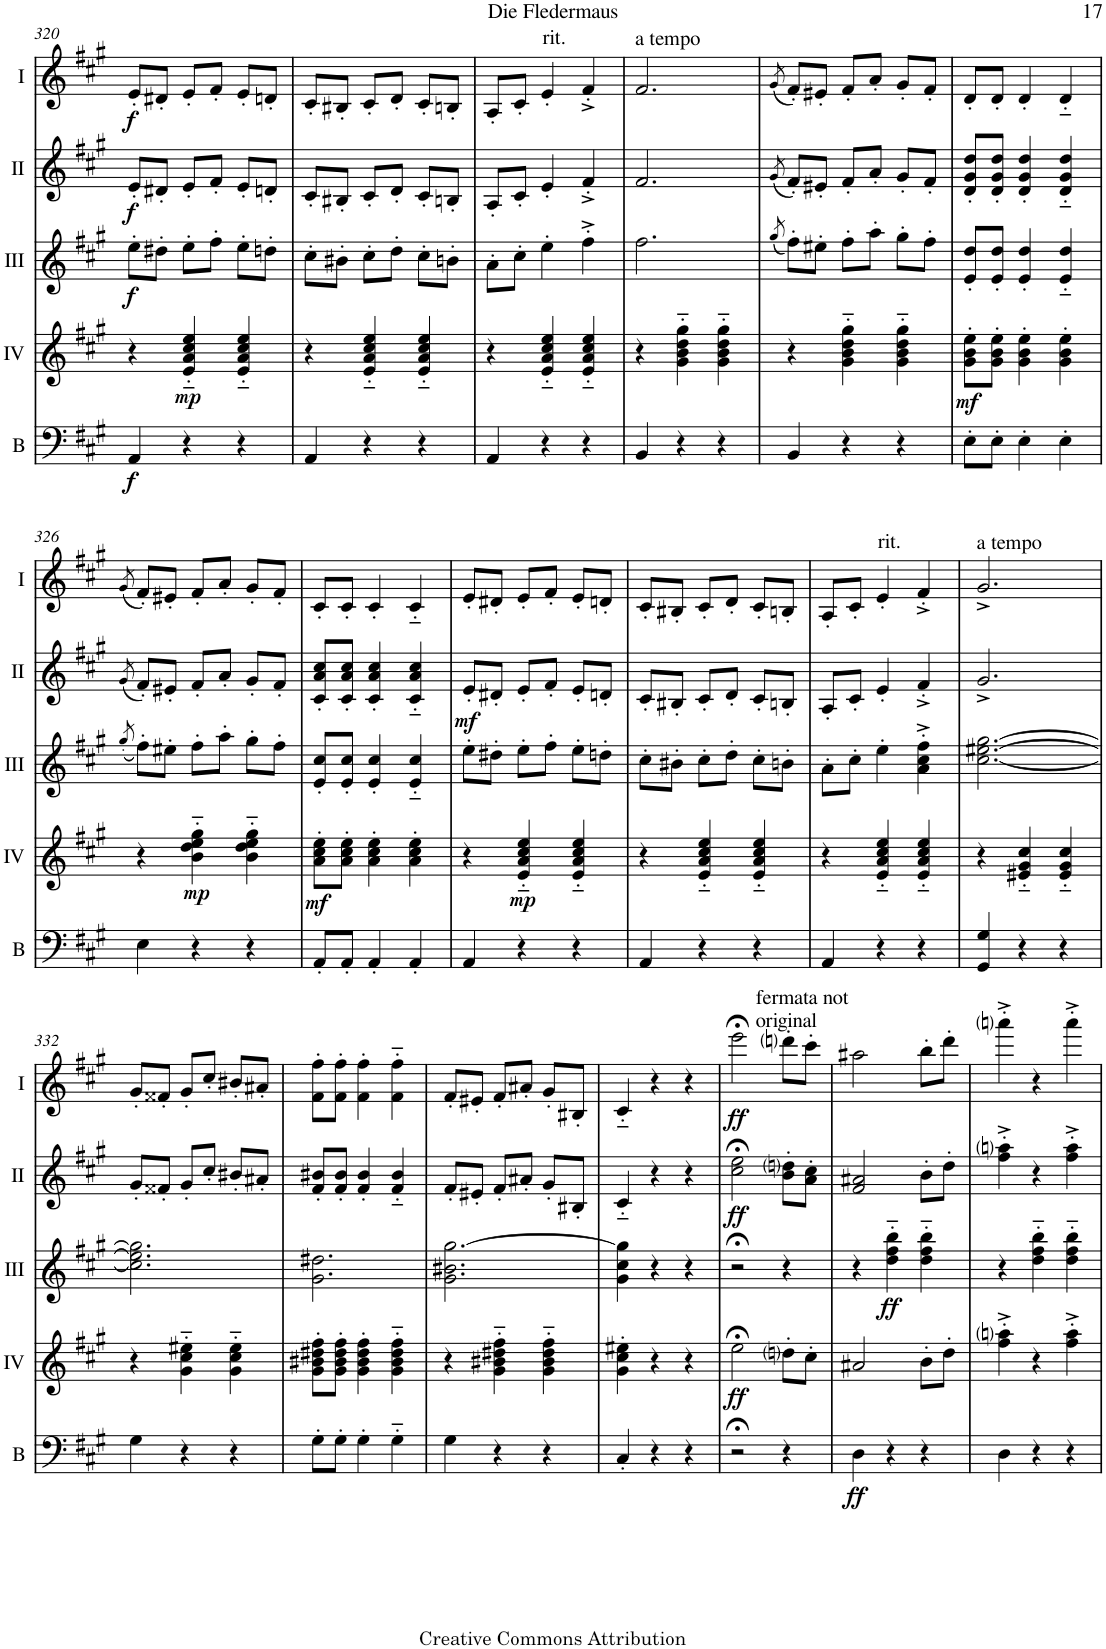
**kern	**dynam	**kern	**dynam	**kern	**dynam	**kern	**dynam	**kern	**dynam
*part5	*part5	*part4	*part4	*part3	*part3	*part2	*part2	*part1	*part1
*staff5	*staff5	*staff4	*staff4	*staff3	*staff3	*staff2	*staff2	*staff1	*staff1
*I"Bass	*	*I"Acc. 4	*	*I"Acc. 3	*	*I"Acc. 2	*	*I"Acc. 1	*
*I'B	*	*	*	*	*	*	*	*	*
!!LO:PB:g=z
*clefF4	*	*clefG2	*	*clefG2	*	*clefG2	*	*clefG2	*
*Trd7c12	*	*Trd7c12	*	*Trd7c12	*	*	*	*	*
*k[f#c#g#]	*	*k[f#c#g#]	*	*k[f#c#g#]	*	*k[f#c#g#]	*	*k[f#c#g#]	*
*M3/4	*	*M3/4	*	*M3/4	*	*M3/4	*	*M3/4	*
=320	=320	=320	=320	=320	=320	=320	=320	=320	=320
!	!LO:DY:b	!	!	!	!LO:DY:b	!	!LO:DY:b	!	!LO:DY:b
4AA/	f	4r	.	8ee'\L	f	8e'/L	f	8e'/L	f
.	.	.	.	8dd#X'\J	.	8d#X'/J	.	8d#X'/J	.
!	!	!	!LO:DY:b	!	!	!	!	!	!
4r	.	4e/'~ 4a/'~ 4cc#/'~ 4ee/'~	mp	8ee'\L	.	8e'/L	.	8e'/L	.
.	.	.	.	8ff#'\J	.	8f#'/J	.	8f#'/J	.
4r	.	4e/'~ 4a/'~ 4cc#/'~ 4ee/'~	.	8ee'\L	.	8e'/L	.	8e'/L	.
.	.	.	.	8ddn'\J	.	8dn'/J	.	8dn'/J	.
=321	=321	=321	=321	=321	=321	=321	=321	=321	=321
4AA/	.	4r	.	8cc#'\L	.	8c#'/L	.	8c#'/L	.
.	.	.	.	8b#X'\J	.	8B#X'/J	.	8B#X'/J	.
4r	.	4e/'~ 4a/'~ 4cc#/'~ 4ee/'~	.	8cc#'\L	.	8c#'/L	.	8c#'/L	.
.	.	.	.	8dd'\J	.	8d'/J	.	8d'/J	.
4r	.	4e/'~ 4a/'~ 4cc#/'~ 4ee/'~	.	8cc#'\L	.	8c#'/L	.	8c#'/L	.
.	.	.	.	8bn'\J	.	8Bn'/J	.	8Bn'/J	.
=322	=322	=322	=322	=322	=322	=322	=322	=322	=322
4AA/	.	4r	.	8a'\L	.	8A'/L	.	8A'/L	.
.	.	.	.	8cc#'\J	.	8c#'/J	.	8c#'/J	.
!	!	!	!	!	!	!	!	!LO:TX:a:t=rit.	!
4r	.	4e/'~ 4a/'~ 4cc#/'~ 4ee/'~	.	4ee'\	.	4e'/	.	4e'/	.
4r	.	4e/'~ 4a/'~ 4cc#/'~ 4ee/'~	.	4ff#'^\	.	4f#'^/	.	4f#'^/	.
=323	=323	=323	=323	=323	=323	=323	=323	=323	=323
!	!	!	!	!	!	!	!	!LO:TX:a:t=a tempo	!
4BB/	.	4r	.	2.ff#\	.	2.f#/	.	2.f#/	.
4r	.	4g#\'~ 4b\'~ 4dd\'~ 4gg#\'~	.	.	.	.	.	.	.
4r	.	4g#\'~ 4b\'~ 4dd\'~ 4gg#\'~	.	.	.	.	.	.	.
=324	=324	=324	=324	=324	=324	=324	=324	=324	=324
.	.	.	.	(8qgg#/	.	(8qg#/	.	(8qg#/	.
4BB/	.	4r	.	8ff#'\L)	.	8f#'/L)	.	8f#'/L)	.
.	.	.	.	8ee#X'\J	.	8e#X'/J	.	8e#X'/J	.
4r	.	4g#\'~ 4b\'~ 4dd\'~ 4gg#\'~	.	8ff#'\L	.	8f#'/L	.	8f#'/L	.
.	.	.	.	8aa'\J	.	8a'/J	.	8a'/J	.
4r	.	4g#\'~ 4b\'~ 4dd\'~ 4gg#\'~	.	8gg#'\L	.	8g#'/L	.	8g#'/L	.
.	.	.	.	8ff#'\J	.	8f#'/J	.	8f#'/J	.
=325	=325	=325	=325	=325	=325	=325	=325	=325	=325
!	!	!	!LO:DY:b	!	!	!	!	!	!
8E'\L	.	8g#\' 8b\' 8ee\'L	mf	8e/' 8dd/'L	.	8d/' 8g#/' 8dd/'L	.	8d'/L	.
8E'\J	.	8g#\' 8b\' 8ee\'J	.	8e/' 8dd/'J	.	8d/' 8g#/' 8dd/'J	.	8d'/J	.
4E'\	.	4g#\' 4b\' 4ee\'	.	4e/' 4dd/'	.	4d/' 4g#/' 4dd/'	.	4d'/	.
4E'\	.	4g#\' 4b\' 4ee\'	.	4e/'~ 4dd/'~	.	4d/'~ 4g#/'~ 4dd/'~	.	4d'~/	.
!!LO:LB:g=z
=326	=326	=326	=326	=326	=326	=326	=326	=326	=326
.	.	.	.	(8qgg#'/	.	(8qg#/	.	(8qg#/	.
4E\	.	4r	.	8ff#'\L)	.	8f#'/L)	.	8f#'/L)	.
.	.	.	.	8ee#X'\J	.	8e#X'/J	.	8e#X'/J	.
!	!	!	!LO:DY:b	!	!	!	!	!	!
4r	.	4b\'~ 4dd\'~ 4ee\'~ 4gg#\'~	mp	8ff#'\L	.	8f#'/L	.	8f#'/L	.
.	.	.	.	8aa'\J	.	8a'/J	.	8a'/J	.
4r	.	4b\'~ 4dd\'~ 4ee\'~ 4gg#\'~	.	8gg#'\L	.	8g#'/L	.	8g#'/L	.
.	.	.	.	8ff#'\J	.	8f#'/J	.	8f#'/J	.
=327	=327	=327	=327	=327	=327	=327	=327	=327	=327
!	!	!	!LO:DY:b	!	!	!	!	!	!
8AA'/L	.	8a\' 8cc#\' 8ee\'L	mf	8e/' 8cc#/'L	.	8c#/' 8a/' 8cc#/'L	.	8c#'/L	.
8AA'/J	.	8a\' 8cc#\' 8ee\'J	.	8e/' 8cc#/'J	.	8c#/' 8a/' 8cc#/'J	.	8c#'/J	.
4AA'/	.	4a\' 4cc#\' 4ee\'	.	4e/' 4cc#/'	.	4c#/' 4a/' 4cc#/'	.	4c#'/	.
4AA'/	.	4a\' 4cc#\' 4ee\'	.	4e/'~ 4cc#/'~	.	4c#/'~ 4a/'~ 4cc#/'~	.	4c#'~/	.
=328	=328	=328	=328	=328	=328	=328	=328	=328	=328
!	!	!	!	!	!	!	!LO:DY:b	!	!
4AA/	.	4r	.	8ee'\L	.	8e'/L	mf	8e'/L	.
.	.	.	.	8dd#X'\J	.	8d#X'/J	.	8d#X'/J	.
!	!	!	!LO:DY:b	!	!	!	!	!	!
4r	.	4e/'~ 4a/'~ 4cc#/'~ 4ee/'~	mp	8ee'\L	.	8e'/L	.	8e'/L	.
.	.	.	.	8ff#'\J	.	8f#'/J	.	8f#'/J	.
4r	.	4e/'~ 4a/'~ 4cc#/'~ 4ee/'~	.	8ee'\L	.	8e'/L	.	8e'/L	.
.	.	.	.	8ddn'\J	.	8dn'/J	.	8dn'/J	.
=329	=329	=329	=329	=329	=329	=329	=329	=329	=329
4AA/	.	4r	.	8cc#'\L	.	8c#'/L	.	8c#'/L	.
.	.	.	.	8b#X'\J	.	8B#X'/J	.	8B#X'/J	.
4r	.	4e/'~ 4a/'~ 4cc#/'~ 4ee/'~	.	8cc#'\L	.	8c#'/L	.	8c#'/L	.
.	.	.	.	8dd'\J	.	8d'/J	.	8d'/J	.
4r	.	4e/'~ 4a/'~ 4cc#/'~ 4ee/'~	.	8cc#'\L	.	8c#'/L	.	8c#'/L	.
.	.	.	.	8bn'\J	.	8Bn'/J	.	8Bn'/J	.
=330	=330	=330	=330	=330	=330	=330	=330	=330	=330
4AA/	.	4r	.	8a'\L	.	8A'/L	.	8A'/L	.
.	.	.	.	8cc#'\J	.	8c#'/J	.	8c#'/J	.
!	!	!	!	!	!	!	!	!LO:TX:a:t=rit.	!
4r	.	4e/'~ 4a/'~ 4cc#/'~ 4ee/'~	.	4ee'\	.	4e'/	.	4e'/	.
4r	.	4e/'~ 4a/'~ 4cc#/'~ 4ee/'~	.	4a\'^ 4cc#\'^ 4ff#\'^	.	4f#'^/	.	4f#'^/	.
=331	=331	=331	=331	=331	=331	=331	=331	=331	=331
!	!	!	!	!	!	!	!	!LO:TX:a:t=a tempo	!
4GG#/ 4G#/	.	4r	.	[2.cc#\ [2.ee#X\ [2.gg#\	.	2.g#^/	.	2.g#^/	.
4r	.	4e#X/'~ 4g#/'~ 4cc#/'~	.	.	.	.	.	.	.
4r	.	4e#/'~ 4g#/'~ 4cc#/'~	.	.	.	.	.	.	.
!!LO:LB:g=z
=332	=332	=332	=332	=332	=332	=332	=332	=332	=332
4G#\	.	4r	.	2.cc#\] 2.ee#\] 2.gg#\]	.	8g#'/L	.	8g#'/L	.
.	.	.	.	.	.	8f##X'/J	.	8f##X'/J	.
4r	.	4g#\'~ 4cc#\'~ 4ee#X\'~	.	.	.	8g#'/L	.	8g#'/L	.
.	.	.	.	.	.	8cc#'/J	.	8cc#'/J	.
4r	.	4g#\'~ 4cc#\'~ 4ee#\'~	.	.	.	8b#X'/L	.	8b#X'/L	.
.	.	.	.	.	.	8a#X'/J	.	8a#X'/J	.
=333	=333	=333	=333	=333	=333	=333	=333	=333	=333
8G#'\L	.	8g#\' 8b#X\' 8dd#X\' 8ff#\'L	.	2.g#\ 2.dd#X\	.	8f#/' 8b#X/'L	.	8f#\' 8ff#\'L	.
8G#'\J	.	8g#\' 8b#\' 8dd#\' 8ff#\'J	.	.	.	8f#/' 8b#/'J	.	8f#\' 8ff#\'J	.
4G#'\	.	4g#\' 4b#\' 4dd#\' 4ff#\'	.	.	.	4f#/' 4b#/'	.	4f#\' 4ff#\'	.
4G#'~\	.	4g#\'~ 4b#\'~ 4dd#\'~ 4ff#\'~	.	.	.	4f#/'~ 4b#/'~	.	4f#\'~ 4ff#\'~	.
=334	=334	=334	=334	=334	=334	=334	=334	=334	=334
4G#\	.	4r	.	2.g#\ 2.b#X\ [2.gg#\	.	8f#'/L	.	8f#'/L	.
.	.	.	.	.	.	8e#X'/J	.	8e#X'/J	.
4r	.	4g#\'~ 4b#X\'~ 4dd#X\'~ 4ff#\'~	.	.	.	8f#'/L	.	8f#'/L	.
.	.	.	.	.	.	8a#X'/J	.	8a#X'/J	.
4r	.	4g#\'~ 4b#\'~ 4dd#\'~ 4ff#\'~	.	.	.	8g#'/L	.	8g#'/L	.
.	.	.	.	.	.	8B#X'/J	.	8B#X'/J	.
=335	=335	=335	=335	=335	=335	=335	=335	=335	=335
4C#'/	.	4g#\' 4cc#\' 4ee#X\'	.	4g#\ 4cc#\ 4gg#\]	.	4c#'~/	.	4c#'~/	.
4r	.	4r	.	4r	.	4r	.	4r	.
4r	.	4r	.	4r	.	4r	.	4r	.
=336	=336	=336	=336	=336	=336	=336	=336	=336	=336
!	!	!	!	!	!	!	!	!LO:TX:a:t=fermata not	!
!	!	!	!	!	!	!	!	!LO:TX:a:t=original	!
!	!	!	!LO:DY:b	!	!	!	!LO:DY:b	!	!LO:DY:b
2r;<	.	2ee;<\	ff	2r;<	.	2cc#\;< 2ee\;<	ff	2eee;<\	ff
4r	.	8ddni'\L	.	4r	.	8b\' 8ddni\'L	.	8dddni'\L	.
.	.	8cc#'\J	.	.	.	8a\' 8cc#\'J	.	8ccc#'\J	.
=337	=337	=337	=337	=337	=337	=337	=337	=337	=337
!	!LO:DY:b	!	!	!	!	!	!	!	!
4D\	ff	2a#X/	.	4r	.	2f#/ 2a#X/	.	2aa#X\	.
!	!	!	!	!	!LO:DY:b	!	!	!	!
4r	.	.	.	4dd\'~ 4ff#\'~ 4bb\'~	ff	.	.	.	.
4r	.	8b'\L	.	4dd\'~ 4ff#\'~ 4bb\'~	.	8b'\L	.	8bb'\L	.
.	.	8dd'\J	.	.	.	8dd'\J	.	8ddd'\J	.
=338	=338	=338	=338	=338	=338	=338	=338	=338	=338
4D\	.	4ff#\'^ 4aani\'^	.	4r	.	4ff#\'^ 4aani\'^	.	4aaani'^\	.
4r	.	4r	.	4dd\'~ 4ff#\'~ 4bb\'~	.	4r	.	4r	.
4r	.	4ff#\'^ 4aa\'^	.	4dd\'~ 4ff#\'~ 4bb\'~	.	4ff#\'^ 4aa\'^	.	4aaa'^\	.
=	=	=	=	=	=	=	=	=	=
*-	*-	*-	*-	*-	*-	*-	*-	*-	*-
